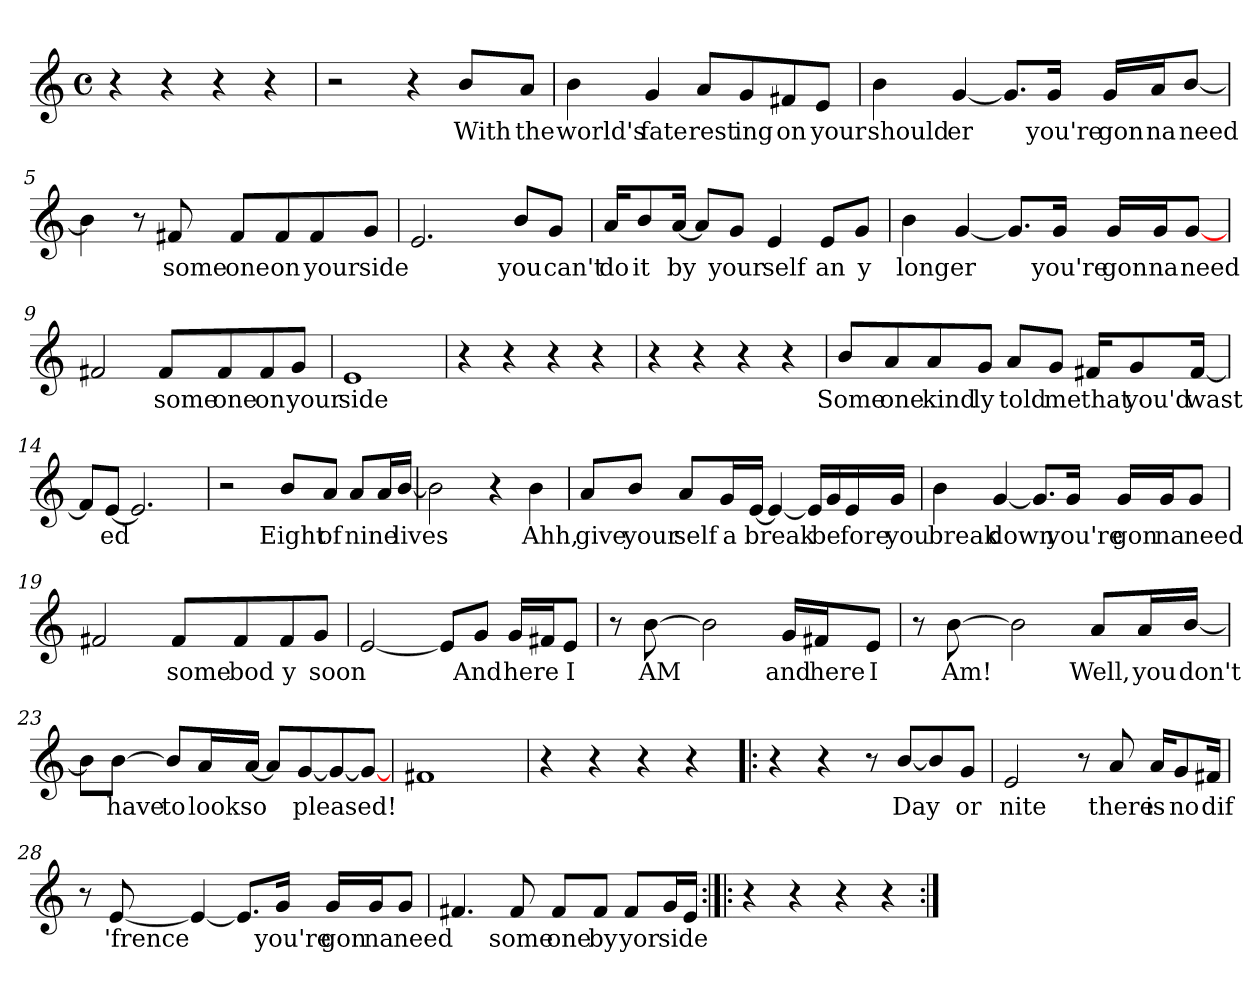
**kern	**text
*part1	*part1
*staff1	*staff1
*clefG2	*
*k[]	*
*C:	*
*M4/4	*
*met(c)	*
=1	=1
4r	.
4r	.
4r	.
4r	.
=2	=2
2r	.
4r	.
8b/L	With
8a/J	the
=3	=3
4b\	world's
4g/	fate
8a/L	rest
8g/	ing
8f#X/	on
8e/J	your
!!LO:LB:g=z
=4	=4
4b\	should
[4g/	er
8.g/L]	.
16g/Jk	you're
16g/LL	gon
16a/J	na
[8b/J	need
=5	=5
4b\]	.
8r	.
8f#X/	some
8f#/L	one
8f#/	on
8f#/	your
8g/J	side
=6	=6
2.e/	.
8b/L	you
8g/J	can't
!!LO:LB:g=z
=7	=7
16a/KL	do
8b/	it
[16a/Jk	by
8a/L]	.
8g/J	your
4e/	self
8e/L	an
8g/J	y
=8	=8
4b\	long
[4g/	er
8.g/L]	.
16g/Jk	you're
16g/LL	gon
16g/J	na
[8g/J	need
=9	=9
2f#X/	.
8f#/L	some
8f#/	one
8f#/	on
8g/J	your
=10	=10
1e	side
!!LO:LB:g=z
=11	=11
4r	.
4r	.
4r	.
4r	.
=12	=12
4r	.
4r	.
4r	.
4r	.
=13	=13
8b/L	Some
8a/	one
8a/	kind
8g/J	ly
8a/L	told
8g/J	me
16f#X/KL	that
8g/	you'd
[16f#/Jk	wast
=14	=14
8f#/L]	.
[8e/J	ed
2.e/]	.
!!LO:LB:g=z
=15	=15
2r	.
8b/L	Eight
8a/J	of
8a/L	nine
16a/L	.
[16b/JJ	lives
=16	=16
2b\]	.
4r	.
4b\	Ahh,
=17	=17
8a/L	give
8b/J	your
8a/L	self
16g/L	a
[16e/JJ	break
4e/_	.
16e/LL]	.
16g/	be
16e/	fore
16g/JJ	you
!!LO:LB:g=z
=18	=18
4b\	break
[4g/	down
8.g/L]	.
16g/Jk	you're
16g/LL	gon
16g/J	na
8g/J	need
=19	=19
2f#X/	.
8f#/L	some
8f#/	bod
8f#/	y
8g/J	soon
=20	=20
[2e/	.
8e/L]	.
8g/J	And
16g/LL	here
16f#X/J	.
8e/J	I
!!LO:LB:g=z
=21	=21
8r	.
[8b\	AM
2b\]	.
16g/LL	and
16f#X/J	here
8e/J	I
=22	=22
8r	.
[8b\	Am!
2b\]	.
8a/L	Well,
16a/L	you
[16b/JJ	don't
=23	=23
8b\L]	.
[8b\J	have
8b/L]	to
16a/L	look
[16a/JJ	so
8a/L]	.
[8g/	pleased!
8g/_	.
8g/J_	.
!!LO:LB:g=z
=24	=24
1f#X	.
=25	=25
4r	.
4r	.
4r	.
4r	.
=26!|:	=26!|:
4r	.
4r	.
8r	.
[8b/L	Day
8b/]	.
8g/J	or
=27	=27
2e/	nite
8r	.
8a/	there
16a/KL	is
8g/	no
16f#X/Jk	dif
!!LO:LB:g=z
=28	=28
8r	.
[8e/	'frence
4e/_	.
8.e/L]	.
16g/Jk	you're
16g/LL	gon
16g/J	na
8g/J	need
=29	=29
4.f#X/	.
8f#/	some
8f#/L	one
8f#/J	by
8f#/L	yor
16g/L	side
16e/JJ	.
=30:|!|:	=30:|!|:
4r	.
4r	.
4r	.
4r	.
=:|!	=:|!
*-	*-
